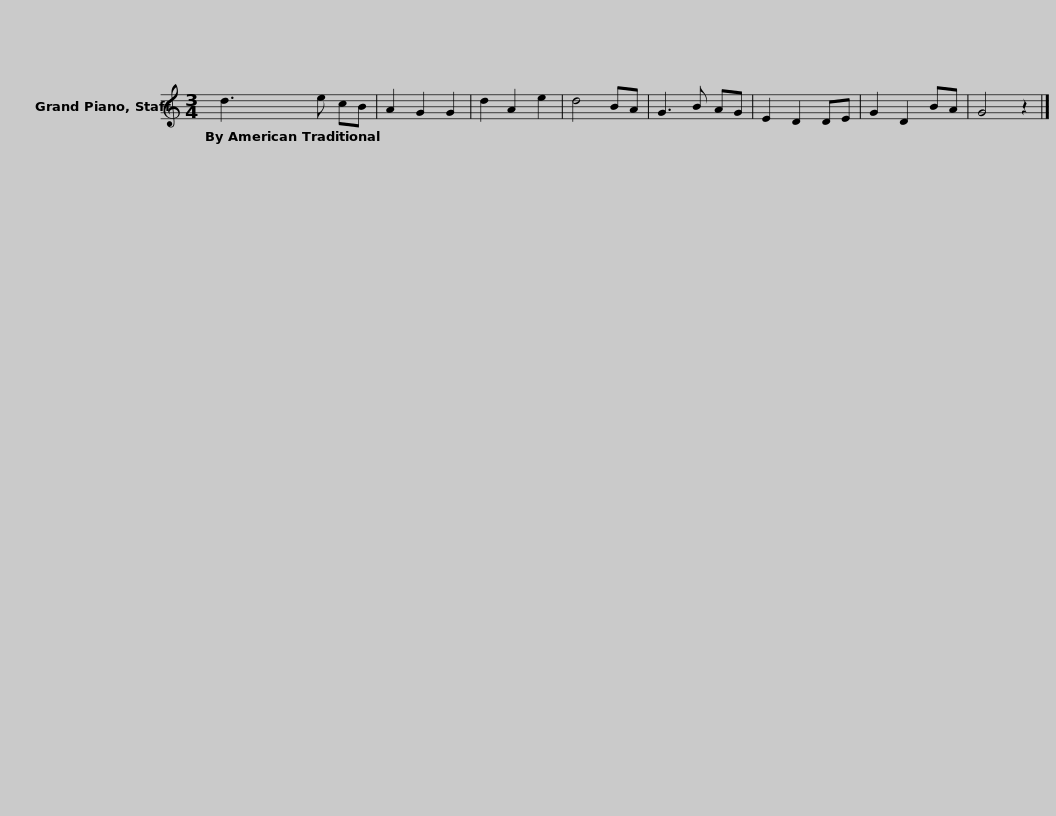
X:1
L:1/8
M:3/4
I:linebreak $
K:C
V:1 treble
V:1
 d3 e cB | A2 G2 G2 | d2 A2 e2 | d4 BA | G3 B AG | %5
 E2 D2 DE | G2 D2 BA | G4 z2 |] %8
